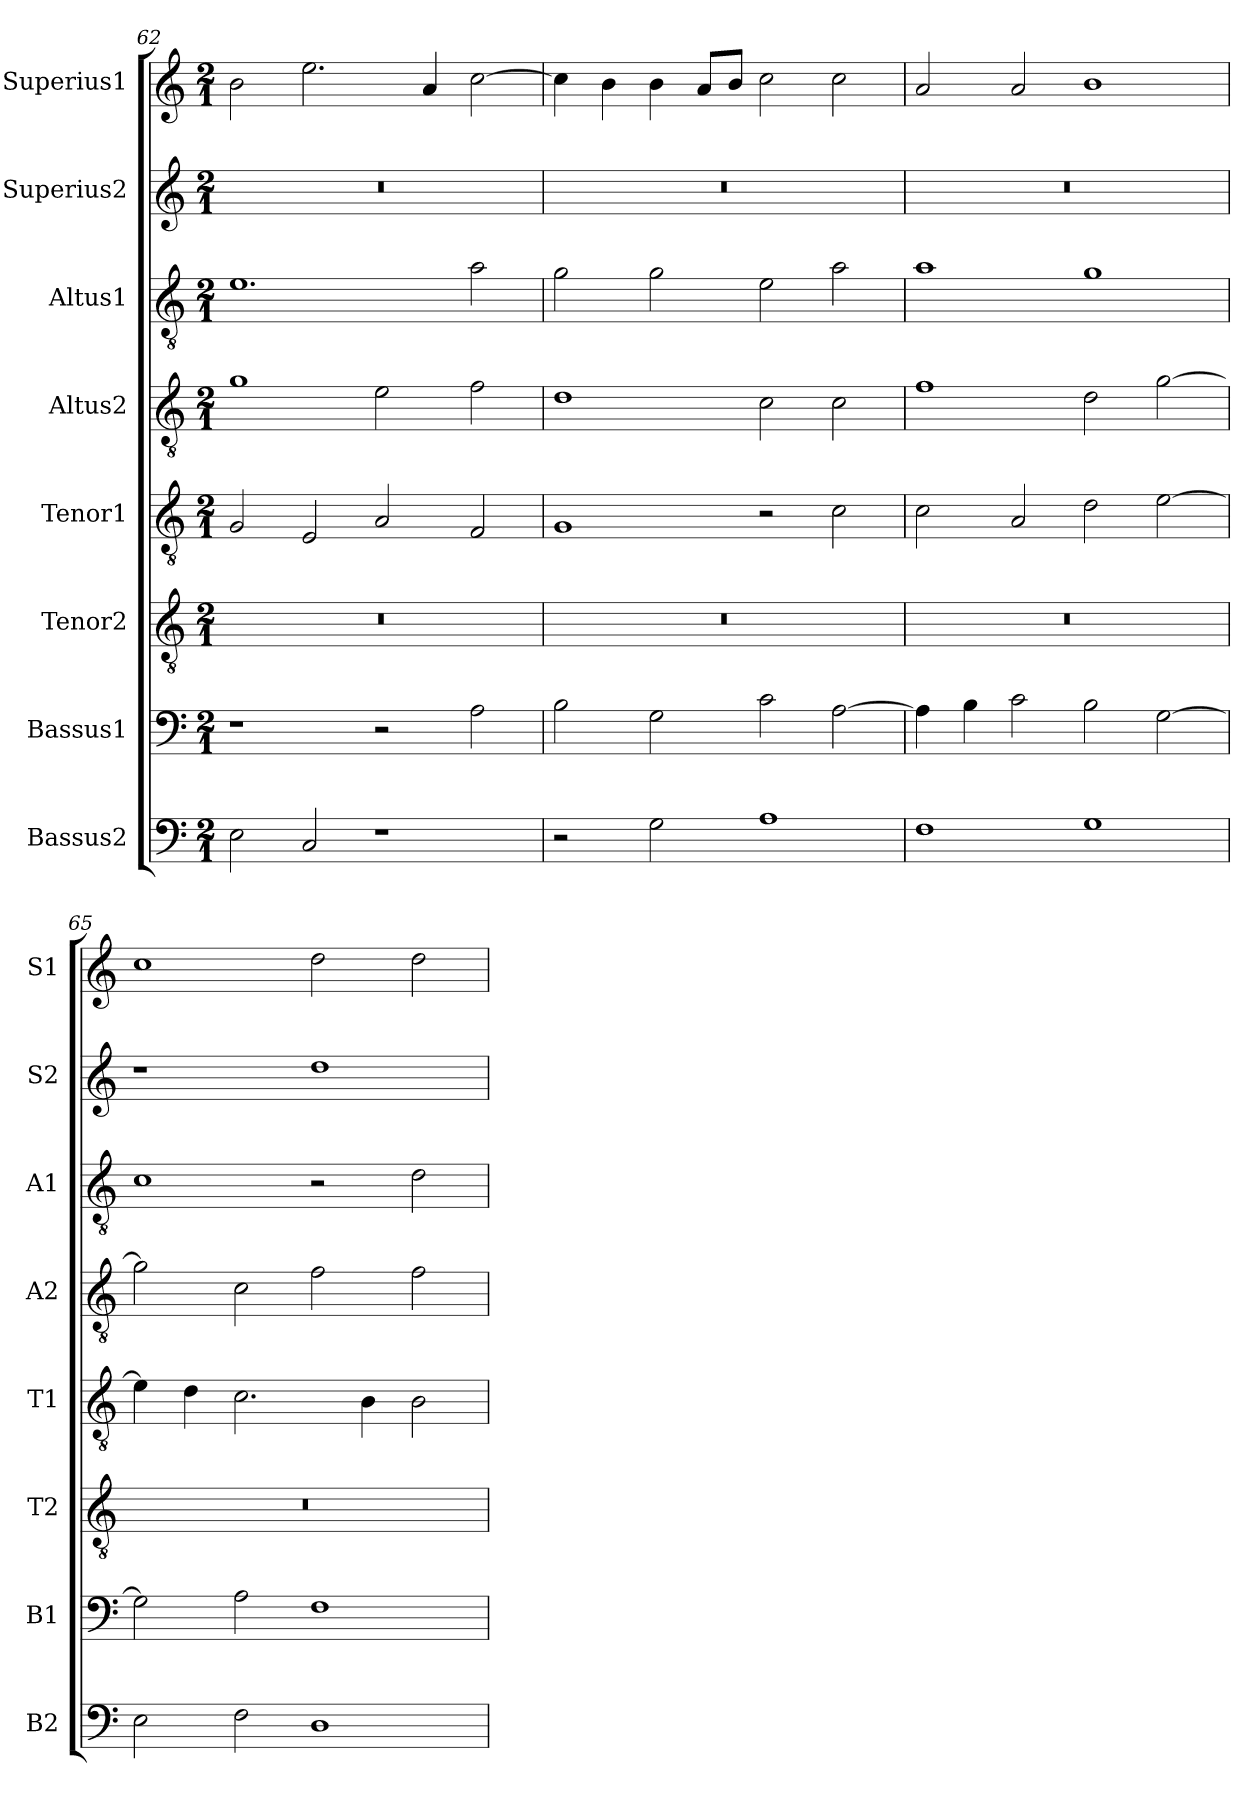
**kern	**kern	**kern	**kern	**kern	**kern	**kern	**kern
*part8	*part7	*part6	*part5	*part4	*part3	*part2	*part1
*staff8	*staff7	*staff6	*staff5	*staff4	*staff3	*staff2	*staff1
*I"Bassus2	*I"Bassus1	*I"Tenor2	*I"Tenor1	*I"Altus2	*I"Altus1	*I"Superius2	*I"Superius1
*I'B2	*I'B1	*I'T2	*I'T1	*I'A2	*I'A1	*I'S2	*I'S1
*clefF4	*clefF4	*clefGv2	*clefGv2	*clefGv2	*clefGv2	*clefG2	*clefG2
*k[]	*k[]	*k[]	*k[]	*k[]	*k[]	*k[]	*k[]
*M2/1	*M2/1	*M2/1	*M2/1	*M2/1	*M2/1	*M2/1	*M2/1
=62	=62	=62	=62	=62	=62	=62	=62
2E	1r	0r	2G	1g	1.e	0r	2b
2C	.	.	2E	.	.	.	2.ee
1r	2r	.	2A	2e	.	.	.
.	.	.	.	.	.	.	4a
.	2A	.	2F	2f	2a	.	[2cc
=63	=63	=63	=63	=63	=63	=63	=63
2r	2B	0r	1G	1d	2g	0r	4cc]
.	.	.	.	.	.	.	4b
2G	2G	.	.	.	2g	.	4b
.	.	.	.	.	.	.	8a/L
.	.	.	.	.	.	.	8b/J
1A	2c	.	2r	2c	2e	.	2cc
.	[2A	.	2c	2c	2a	.	2cc
=64	=64	=64	=64	=64	=64	=64	=64
1F	4A]	0r	2c	1f	1a	0r	2a
.	4B	.	.	.	.	.	.
.	2c	.	2A	.	.	.	2a
1G	2B	.	2d	2d	1g	.	1b
.	[2G	.	[2e	[2g	.	.	.
=65	=65	=65	=65	=65	=65	=65	=65
2E	2G]	0r	4e]	2g]	1c	1r	1cc
.	.	.	4d	.	.	.	.
2F	2A	.	2.c	2c	.	.	.
1D	1F	.	.	2f	2r	1dd	2dd
.	.	.	4B	.	.	.	.
.	.	.	2B	2f	2d	.	2dd
=	=	=	=	=	=	=	=
*-	*-	*-	*-	*-	*-	*-	*-
